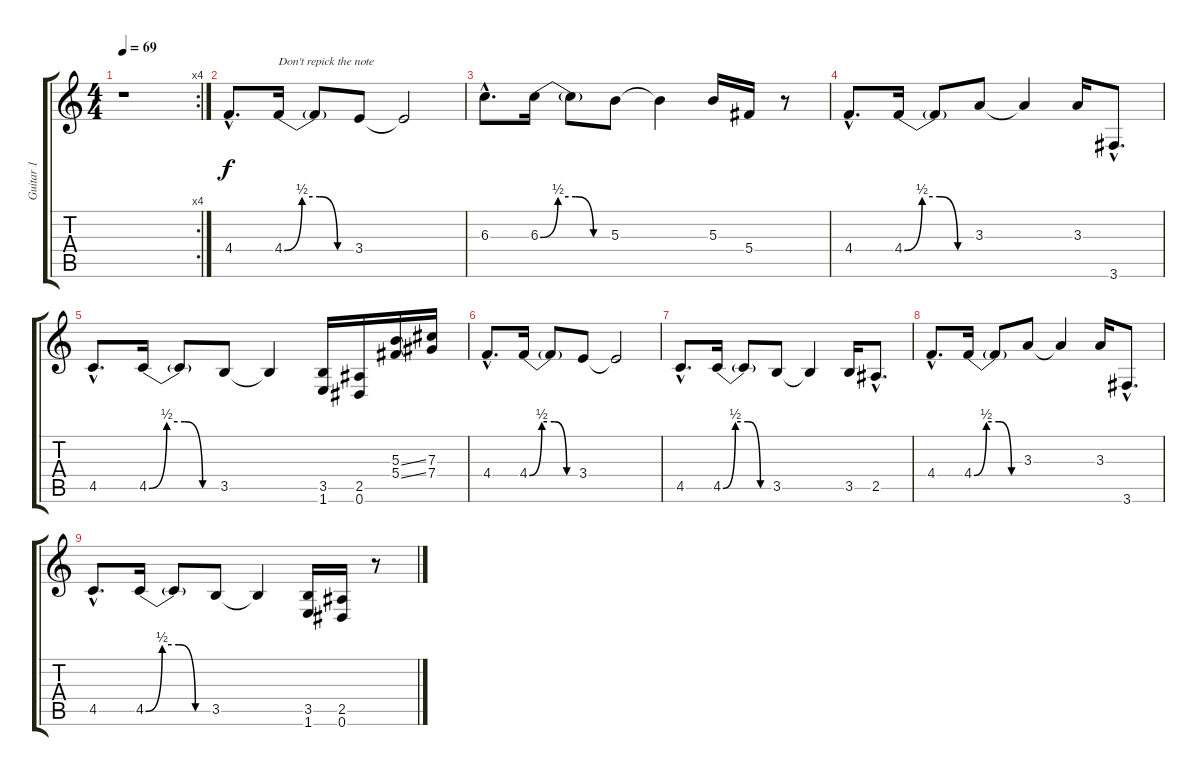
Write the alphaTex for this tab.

\track ("Guitar 1" "Guitar 1") {instrument overdrivenguitar}
\staff {score tabs}
\tuning (Eb4 Bb3 Gb3 Db3 Ab2 Eb2) {hide}
\rc 4
\ts (4 4)
\tempo 69
\clef g2
\ks c
r.1{dy f} |
4.4{hac}.8{d} 4.4{be (custom 0 0 15 2 30 2 45 0 60 0)}.16{txt "Don't repick the note"} 4.4{t}.8 3.4.8 3.4{t}.2 |
6.3{hac}.8{d} 6.3{be (custom 0 0 15 2 30 2 45 0 60 0)}.16 6.3{t}.8 5.3.8 5.3{t}.4 5.3.16 5.4.16 r.8 |
4.4{hac}.8{d} 4.4{be (custom 0 0 15 2 30 2 45 0 60 0)}.16 4.4{t}.8 3.3.8 3.3{t}.4 3.3.16 3.6{hac}.8{d} |
4.5{hac}.8{d} 4.5{be (custom 0 0 15 2 30 2 45 0 60 0)}.16 4.5{t}.8 3.5.8 3.5{t}.4 (3.5 1.6).16 (2.5 0.6).16 (5.3{ss} 5.4{ss}).16 (7.3 7.4).16 |
4.4{hac}.8{d} 4.4{be (custom 0 0 15 2 30 2 45 0 60 0)}.16 4.4{t}.8 3.4.8 3.4{t}.2 |
4.5{hac}.8{d} 4.5{be (custom 0 0 15 2 30 2 45 0 60 0)}.16 4.5{t}.8 3.5.8 3.5{t}.4 3.5.16 2.5{hac}.8{d} |
4.4{hac}.8{d} 4.4{be (custom 0 0 15 2 30 2 45 0 60 0)}.16 4.4{t}.8 3.3.8 3.3{t}.4 3.3.16 3.6{hac}.8{d} |
4.5{hac}.8{d} 4.5{be (custom 0 0 15 2 30 2 45 0 60 0)}.16 4.5{t}.8 3.5.8 3.5{t}.4 (3.5 1.6).16 (2.5 0.6).16 r.8
